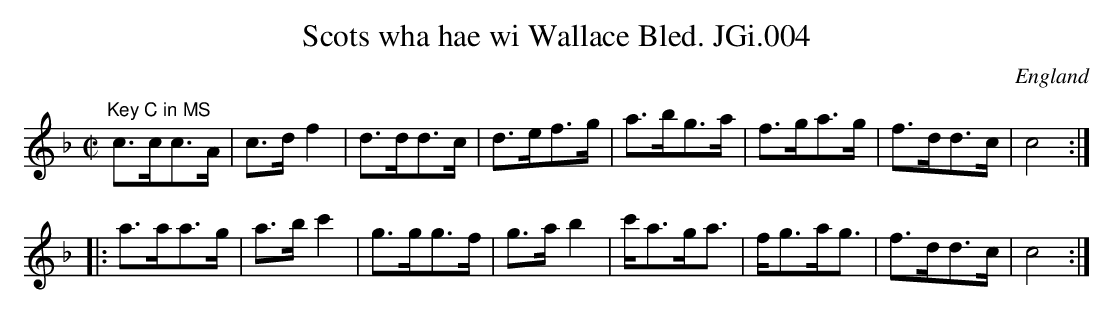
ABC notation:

X:1
T:Scots wha hae wi Wallace Bled. JGi.004
M:C|
L:1/8
O:England
K:F major
"Key C in MS"
c>cc>A|c>d f2|d>dd>c|d>ef>g|a>bg>a|f>ga>g|f>dd>c|c4:|
|:a>aa>g|a>b c'2|g>gg>f|g>a b2|c'<ag<a|f<ga<g|f>dd>c|c4:|
